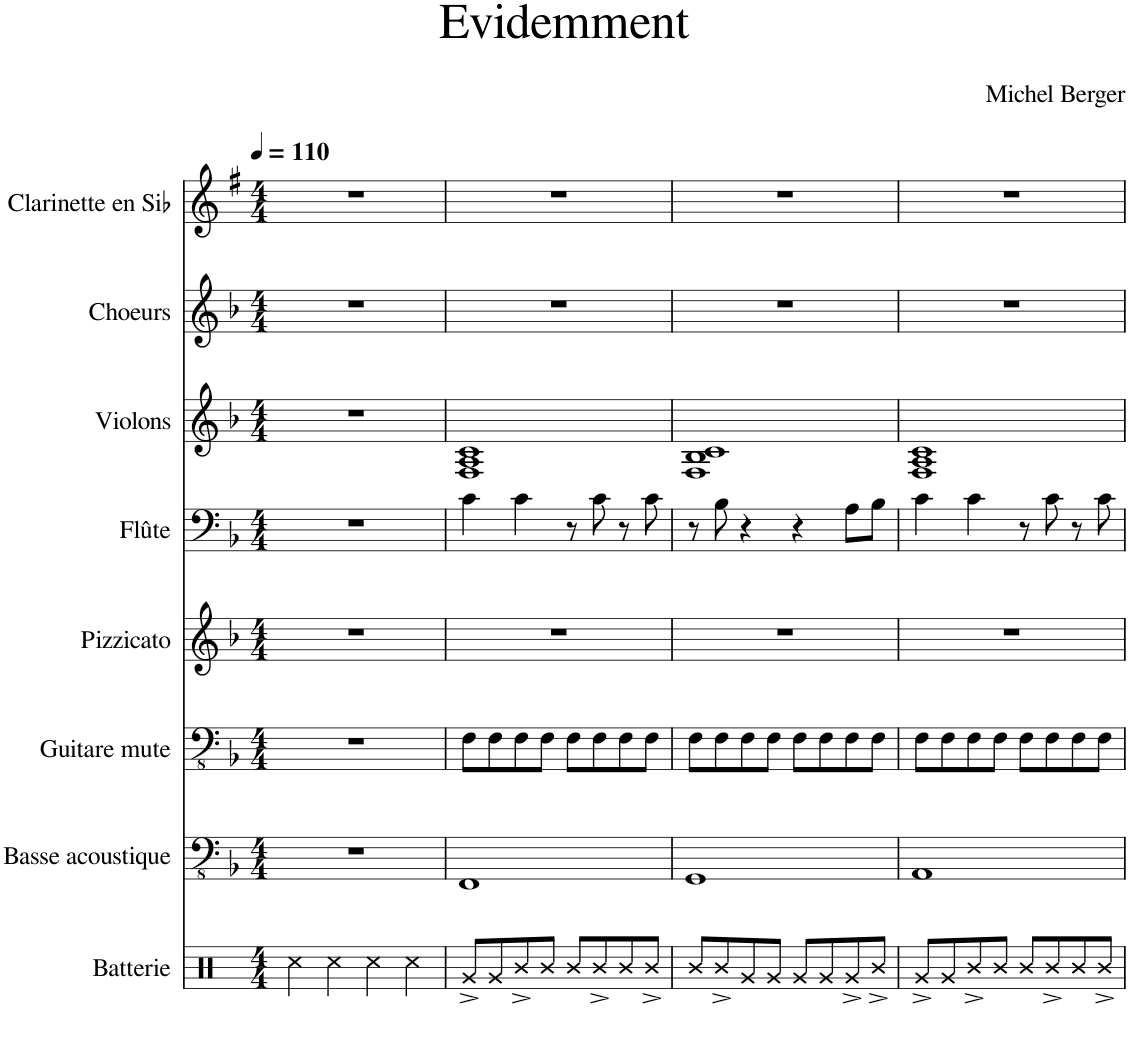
**kern	**kern	**kern	**kern	**kern	**kern	**kern	**kern
*part8	*part7	*part6	*part5	*part4	*part3	*part2	*part1
*staff8	*staff7	*staff6	*staff5	*staff4	*staff3	*staff2	*staff1
*I"Batterie	*I"Basse acoustique	*I"Guitare mute	*I"Pizzicato	*I"Flûte	*I"Violons	*I"Choeurs	*I"Clarinette en Sib
*I'Bat.	*I'Bass	*I'Guit.	*I'Pizz.	*I'Fl.	*I'Vlns.	*I'Chrs.	*I'Clar. Sib
*clefX	*clefFv4	*clefFv4	*clefG2	*clefF4	*clefG2	*clefG2	*clefG2
*	*	*	*	*	*	*	*Trd1c2
*k[]	*k[b-]	*k[b-]	*k[b-]	*k[b-]	*k[b-]	*k[b-]	*k[f#]
*M4/4	*M4/4	*M4/4	*M4/4	*M4/4	*M4/4	*M4/4	*M4/4
*MM110	*MM110	*MM110	*MM110	*MM110	*MM110	*MM110	*MM110
=1	=1	=1	=1	=1	=1	=1	=1
4Rcc\	1r	1r	1r	1r	1r	1r	1r
4Rcc\	.	.	.	.	.	.	.
4Rcc\	.	.	.	.	.	.	.
4Rcc\	.	.	.	.	.	.	.
=2	=2	=2	=2	=2	=2	=2	=2
8Rg^/L	1FFF	8FF\L	1r	4c\	1F 1A 1c	1r	1r
8Rg/	.	8FF\	.	.	.	.	.
8R^/	.	8FF\	.	4c\	.	.	.
8R/J	.	8FF\J	.	.	.	.	.
8R/L	.	8FF\L	.	8r	.	.	.
8R^/	.	8FF\	.	8c\	.	.	.
8R/	.	8FF\	.	8r	.	.	.
8R^/J	.	8FF\J	.	8c\	.	.	.
=3	=3	=3	=3	=3	=3	=3	=3
8R/L	1GGG	8FF\L	1r	8r	1F 1B- 1c	1r	1r
8R^/	.	8FF\	.	8B-\	.	.	.
8Rg/	.	8FF\	.	4r	.	.	.
8Rg/J	.	8FF\J	.	.	.	.	.
8Rg/L	.	8FF\L	.	4r	.	.	.
8Rg/	.	8FF\	.	.	.	.	.
8Rg^/	.	8FF\	.	8A\L	.	.	.
8R^/J	.	8FF\J	.	8B-\J	.	.	.
=4	=4	=4	=4	=4	=4	=4	=4
8Rg^/L	1AAA	8FF\L	1r	4c\	1F 1A 1c	1r	1r
8Rg/	.	8FF\	.	.	.	.	.
8R^/	.	8FF\	.	4c\	.	.	.
8R/J	.	8FF\J	.	.	.	.	.
8R/L	.	8FF\L	.	8r	.	.	.
8R^/	.	8FF\	.	8c\	.	.	.
8R/	.	8FF\	.	8r	.	.	.
8R^/J	.	8FF\J	.	8c\	.	.	.
=	=	=	=	=	=	=	=
*-	*-	*-	*-	*-	*-	*-	*-
